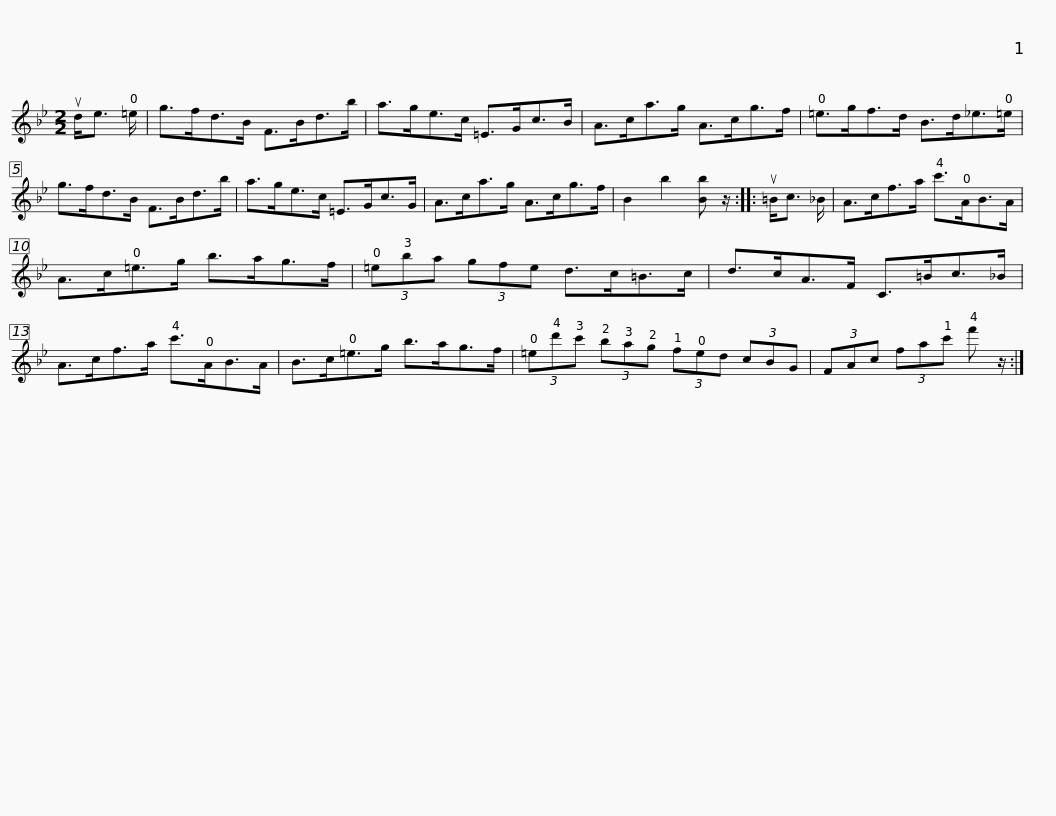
X:1
L:1/8
M:2/2
I:linebreak $
K:Bb
V:1 treble
V:1
 ud<e =e/ | g>fd>B F>Bd>b | a>ge>c =E>Gc>B | A>ca>g A>cg>f | =e>gf>d B>d_e>=e |$ %5
 g>fd>B F>Bd>b | a>ge>c =E>Gc>G | A>ca>g A>cg>f | B2 b2 [Bb] z/ :: u=B<c _B/ |$ %10
 A>cf>a c'>AB>A | A>c=e>g b>ag>f | (3=eba (3gfe d>c=B>c | d>cA>F C>=Bc>_B |$ A>cf>a c'>AB>A | %15
 B>c=e>g b>ag>f | (3=ed'c' (3bag (3fed (3cBG | (3FAc (3fac' f' z/ :| %18
